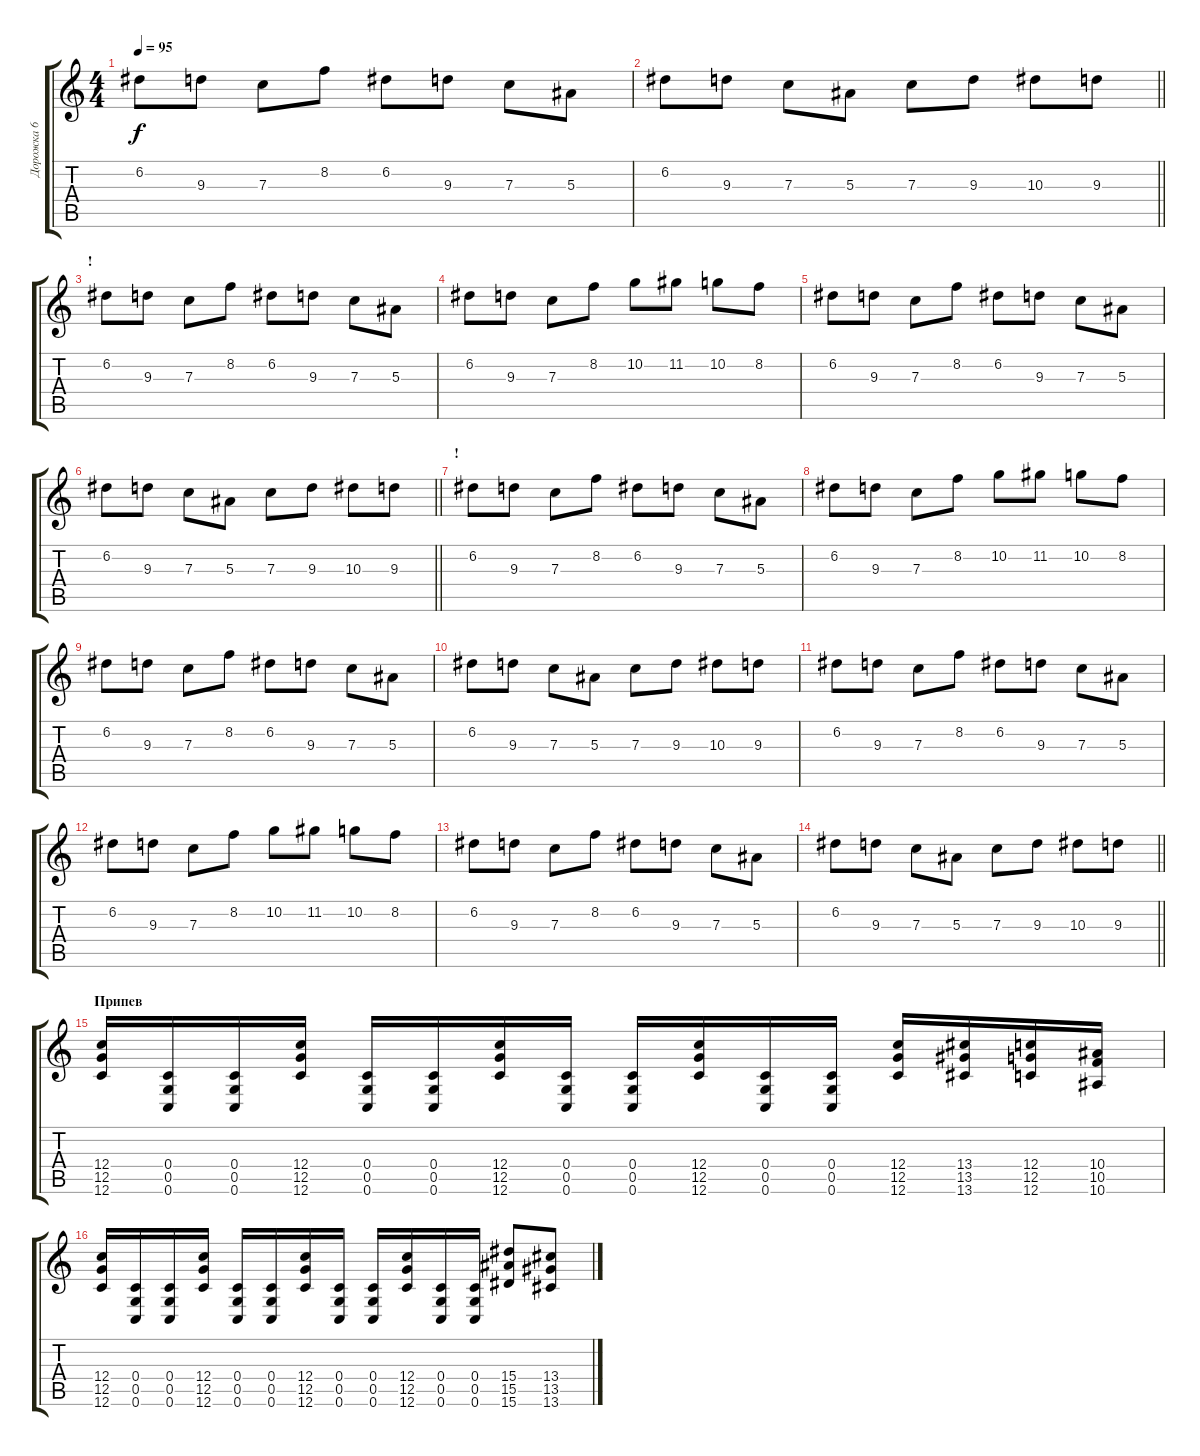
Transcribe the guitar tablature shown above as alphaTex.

\track ("Дорожка 6" "Дорожка 6") {instrument distortionguitar}
\staff {score tabs}
\tuning (D4 A3 F3 C3 G2 C2) {hide}
\ts (4 4)
\tempo 95
\clef g2
\ks c
6.2.8{dy f} 9.3.8 7.3.8 8.2.8 6.2.8 9.3.8 7.3.8 5.3.8 |
\barLineRight lightlight
6.2.8 9.3.8 7.3.8 5.3.8 7.3.8 9.3.8 10.3.8 9.3.8 |
\section ("" "!")
6.2.8 9.3.8 7.3.8 8.2.8 6.2.8 9.3.8 7.3.8 5.3.8 |
6.2.8 9.3.8 7.3.8 8.2.8 10.2.8 11.2.8 10.2.8 8.2.8 |
6.2.8 9.3.8 7.3.8 8.2.8 6.2.8 9.3.8 7.3.8 5.3.8 |
\barLineRight lightlight
6.2.8 9.3.8 7.3.8 5.3.8 7.3.8 9.3.8 10.3.8 9.3.8 |
\section ("" "!")
6.2.8 9.3.8 7.3.8 8.2.8 6.2.8 9.3.8 7.3.8 5.3.8 |
6.2.8 9.3.8 7.3.8 8.2.8 10.2.8 11.2.8 10.2.8 8.2.8 |
6.2.8 9.3.8 7.3.8 8.2.8 6.2.8 9.3.8 7.3.8 5.3.8 |
6.2.8 9.3.8 7.3.8 5.3.8 7.3.8 9.3.8 10.3.8 9.3.8 |
6.2.8 9.3.8 7.3.8 8.2.8 6.2.8 9.3.8 7.3.8 5.3.8 |
6.2.8 9.3.8 7.3.8 8.2.8 10.2.8 11.2.8 10.2.8 8.2.8 |
6.2.8 9.3.8 7.3.8 8.2.8 6.2.8 9.3.8 7.3.8 5.3.8 |
\barLineRight lightlight
6.2.8 9.3.8 7.3.8 5.3.8 7.3.8 9.3.8 10.3.8 9.3.8 |
\section ("" "Припев")
(12.4 12.5 12.6).16 (0.4 0.5 0.6).16 (0.4 0.5 0.6).16 (12.4 12.5 12.6).16 (0.4 0.5 0.6).16 (0.4 0.5 0.6).16 (12.4 12.5 12.6).16 (0.4 0.5 0.6).16 (0.4 0.5 0.6).16 (12.4 12.5 12.6).16 (0.4 0.5 0.6).16 (0.4 0.5 0.6).16 (12.4 12.5 12.6).16 (13.4 13.5 13.6).16 (12.4 12.5 12.6).16 (10.4 10.5 10.6).16 |
(12.4 12.5 12.6).16 (0.4 0.5 0.6).16 (0.4 0.5 0.6).16 (12.4 12.5 12.6).16 (0.4 0.5 0.6).16 (0.4 0.5 0.6).16 (12.4 12.5 12.6).16 (0.4 0.5 0.6).16 (0.4 0.5 0.6).16 (12.4 12.5 12.6).16 (0.4 0.5 0.6).16 (0.4 0.5 0.6).16 (15.4 15.5 15.6).8 (13.4 13.5 13.6).8
